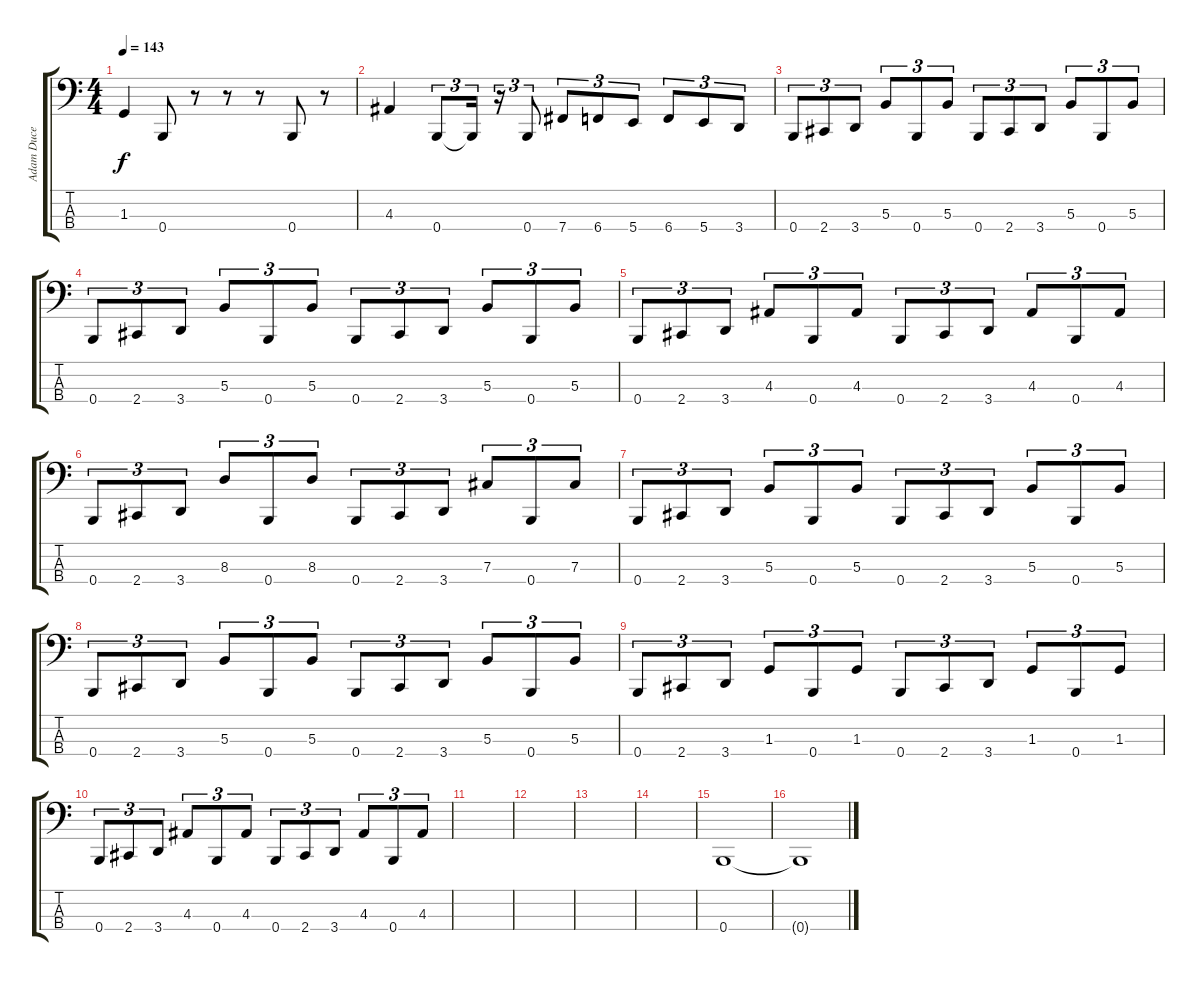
\track ("Adam Duce" "Adam Duce") {instrument electricbassfinger}
\staff {score tabs}
\tuning (E2 B1 Gb1 B0) {hide}
\ts (4 4)
\tempo 143
\clef f4
\ks c
1.3.4{dy f} 0.4.8 r.8 r.8 r.8 0.4.8 r.8 |
4.3.4 0.4.8{tu (3 2)} 0.4{t}.16{tu (3 2)} r.16{tu (3 2)} 0.4.8{tu (3 2)} 7.4.8{tu (3 2)} 6.4.8{tu (3 2)} 5.4.8{tu (3 2)} 6.4.8{tu (3 2)} 5.4.8{tu (3 2)} 3.4.8{tu (3 2)} |
0.4.8{tu (3 2)} 2.4.8{tu (3 2)} 3.4.8{tu (3 2)} 5.3.8{tu (3 2)} 0.4.8{tu (3 2)} 5.3.8{tu (3 2)} 0.4.8{tu (3 2)} 2.4.8{tu (3 2)} 3.4.8{tu (3 2)} 5.3.8{tu (3 2)} 0.4.8{tu (3 2)} 5.3.8{tu (3 2)} |
0.4.8{tu (3 2)} 2.4.8{tu (3 2)} 3.4.8{tu (3 2)} 5.3.8{tu (3 2)} 0.4.8{tu (3 2)} 5.3.8{tu (3 2)} 0.4.8{tu (3 2)} 2.4.8{tu (3 2)} 3.4.8{tu (3 2)} 5.3.8{tu (3 2)} 0.4.8{tu (3 2)} 5.3.8{tu (3 2)} |
0.4.8{tu (3 2)} 2.4.8{tu (3 2)} 3.4.8{tu (3 2)} 4.3.8{tu (3 2)} 0.4.8{tu (3 2)} 4.3.8{tu (3 2)} 0.4.8{tu (3 2)} 2.4.8{tu (3 2)} 3.4.8{tu (3 2)} 4.3.8{tu (3 2)} 0.4.8{tu (3 2)} 4.3.8{tu (3 2)} |
0.4.8{tu (3 2)} 2.4.8{tu (3 2)} 3.4.8{tu (3 2)} 8.3.8{tu (3 2)} 0.4.8{tu (3 2)} 8.3.8{tu (3 2)} 0.4.8{tu (3 2)} 2.4.8{tu (3 2)} 3.4.8{tu (3 2)} 7.3.8{tu (3 2)} 0.4.8{tu (3 2)} 7.3.8{tu (3 2)} |
0.4.8{tu (3 2)} 2.4.8{tu (3 2)} 3.4.8{tu (3 2)} 5.3.8{tu (3 2)} 0.4.8{tu (3 2)} 5.3.8{tu (3 2)} 0.4.8{tu (3 2)} 2.4.8{tu (3 2)} 3.4.8{tu (3 2)} 5.3.8{tu (3 2)} 0.4.8{tu (3 2)} 5.3.8{tu (3 2)} |
0.4.8{tu (3 2)} 2.4.8{tu (3 2)} 3.4.8{tu (3 2)} 5.3.8{tu (3 2)} 0.4.8{tu (3 2)} 5.3.8{tu (3 2)} 0.4.8{tu (3 2)} 2.4.8{tu (3 2)} 3.4.8{tu (3 2)} 5.3.8{tu (3 2)} 0.4.8{tu (3 2)} 5.3.8{tu (3 2)} |
0.4.8{tu (3 2)} 2.4.8{tu (3 2)} 3.4.8{tu (3 2)} 1.3.8{tu (3 2)} 0.4.8{tu (3 2)} 1.3.8{tu (3 2)} 0.4.8{tu (3 2)} 2.4.8{tu (3 2)} 3.4.8{tu (3 2)} 1.3.8{tu (3 2)} 0.4.8{tu (3 2)} 1.3.8{tu (3 2)} |
0.4.8{tu (3 2)} 2.4.8{tu (3 2)} 3.4.8{tu (3 2)} 4.3.8{tu (3 2)} 0.4.8{tu (3 2)} 4.3.8{tu (3 2)} 0.4.8{tu (3 2)} 2.4.8{tu (3 2)} 3.4.8{tu (3 2)} 4.3.8{tu (3 2)} 0.4.8{tu (3 2)} 4.3.8{tu (3 2)} |
|
|
|
|
0.4.1 |
0.4{t}.1
